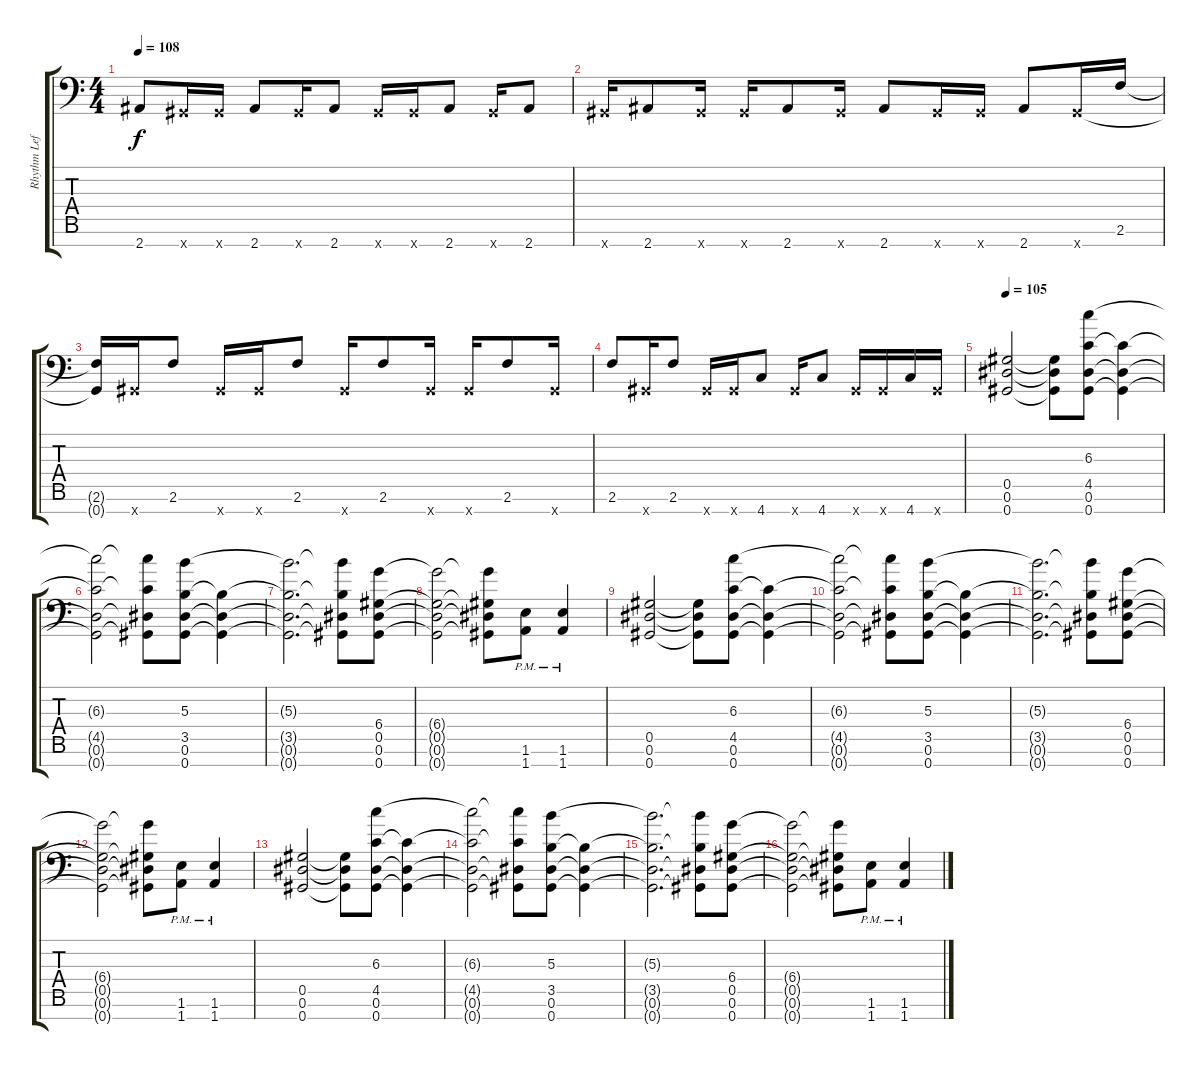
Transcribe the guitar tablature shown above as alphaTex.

\track ("Rhythm Left" "Rhythm Lef") {instrument overdrivenguitar}
\staff {score tabs}
\tuning (Eb4 Bb3 Gb3 Db3 Ab2 Eb2 Ab1) {hide}
\ts (4 4)
\tempo 108
\clef f4
\ks c
2.7.8{dy f} 0.7{x}.16 0.7{x}.16 2.7.8 0.7{x}.16 2.7.8 0.7{x}.16 0.7{x}.16 2.7.8 0.7{x}.16 2.7.8 |
0.7{x}.16 2.7.8 0.7{x}.16 0.7{x}.16 2.7.8 0.7{x}.16 2.7.8 0.7{x}.16 0.7{x}.16 2.7.8 0.7{x}.16 2.6.16 |
(2.6{t} 0.7{t}).16 0.7{x}.16 2.6.8 0.7{x}.16 0.7{x}.16 2.6.8 0.7{x}.16 2.6.8 0.7{x}.16 0.7{x}.16 2.6.8 0.7{x}.16 |
2.6.8 0.7{x}.16 2.6.8 0.7{x}.16 0.7{x}.16 4.7.8 0.7{x}.16 4.7.8 0.7{x}.16 0.7{x}.16 4.7.16 0.7{x}.16 |
\tempo 105
(0.5 0.6 0.7).2 (0.5{t} 0.6{t} 0.7{t}).8 (6.3 4.5 0.6 0.7).8 (4.5{t} 0.6{t} 0.7{t}).4 |
(6.3{t} 4.5{t} 0.6{t} 0.7{t}).2 (6.3{t} 4.5{t} 0.6{t} 0.7{t}).8 (5.3 3.5 0.6 0.7).8 (3.5{t} 0.6{t} 0.7{t}).4 |
(5.3{t} 3.5{t} 0.6{t} 0.7{t}).2{d} (5.3{t} 3.5{t} 0.6{t} 0.7{t}).8 (6.4 0.5 0.6 0.7).8 |
(6.4{t} 0.5{t} 0.6{t} 0.7{t}).2 (6.4{t} 0.5{t} 0.6{t} 0.7{t}).8 (1.6{pm} 1.7{pm}).8 (1.6{pm} 1.7{pm}).4 |
(0.5 0.6 0.7).2 (0.5{t} 0.6{t} 0.7{t}).8 (6.3 4.5 0.6 0.7).8 (4.5{t} 0.6{t} 0.7{t}).4 |
(6.3{t} 4.5{t} 0.6{t} 0.7{t}).2 (6.3{t} 4.5{t} 0.6{t} 0.7{t}).8 (5.3 3.5 0.6 0.7).8 (3.5{t} 0.6{t} 0.7{t}).4 |
(5.3{t} 3.5{t} 0.6{t} 0.7{t}).2{d} (5.3{t} 3.5{t} 0.6{t} 0.7{t}).8 (6.4 0.5 0.6 0.7).8 |
(6.4{t} 0.5{t} 0.6{t} 0.7{t}).2 (6.4{t} 0.5{t} 0.6{t} 0.7{t}).8 (1.6{pm} 1.7{pm}).8 (1.6{pm} 1.7{pm}).4 |
(0.5 0.6 0.7).2 (0.5{t} 0.6{t} 0.7{t}).8 (6.3 4.5 0.6 0.7).8 (4.5{t} 0.6{t} 0.7{t}).4 |
(6.3{t} 4.5{t} 0.6{t} 0.7{t}).2 (6.3{t} 4.5{t} 0.6{t} 0.7{t}).8 (5.3 3.5 0.6 0.7).8 (3.5{t} 0.6{t} 0.7{t}).4 |
(5.3{t} 3.5{t} 0.6{t} 0.7{t}).2{d} (5.3{t} 3.5{t} 0.6{t} 0.7{t}).8 (6.4 0.5 0.6 0.7).8 |
(6.4{t} 0.5{t} 0.6{t} 0.7{t}).2 (6.4{t} 0.5{t} 0.6{t} 0.7{t}).8 (1.6{pm} 1.7{pm}).8 (1.6{pm} 1.7{pm}).4
